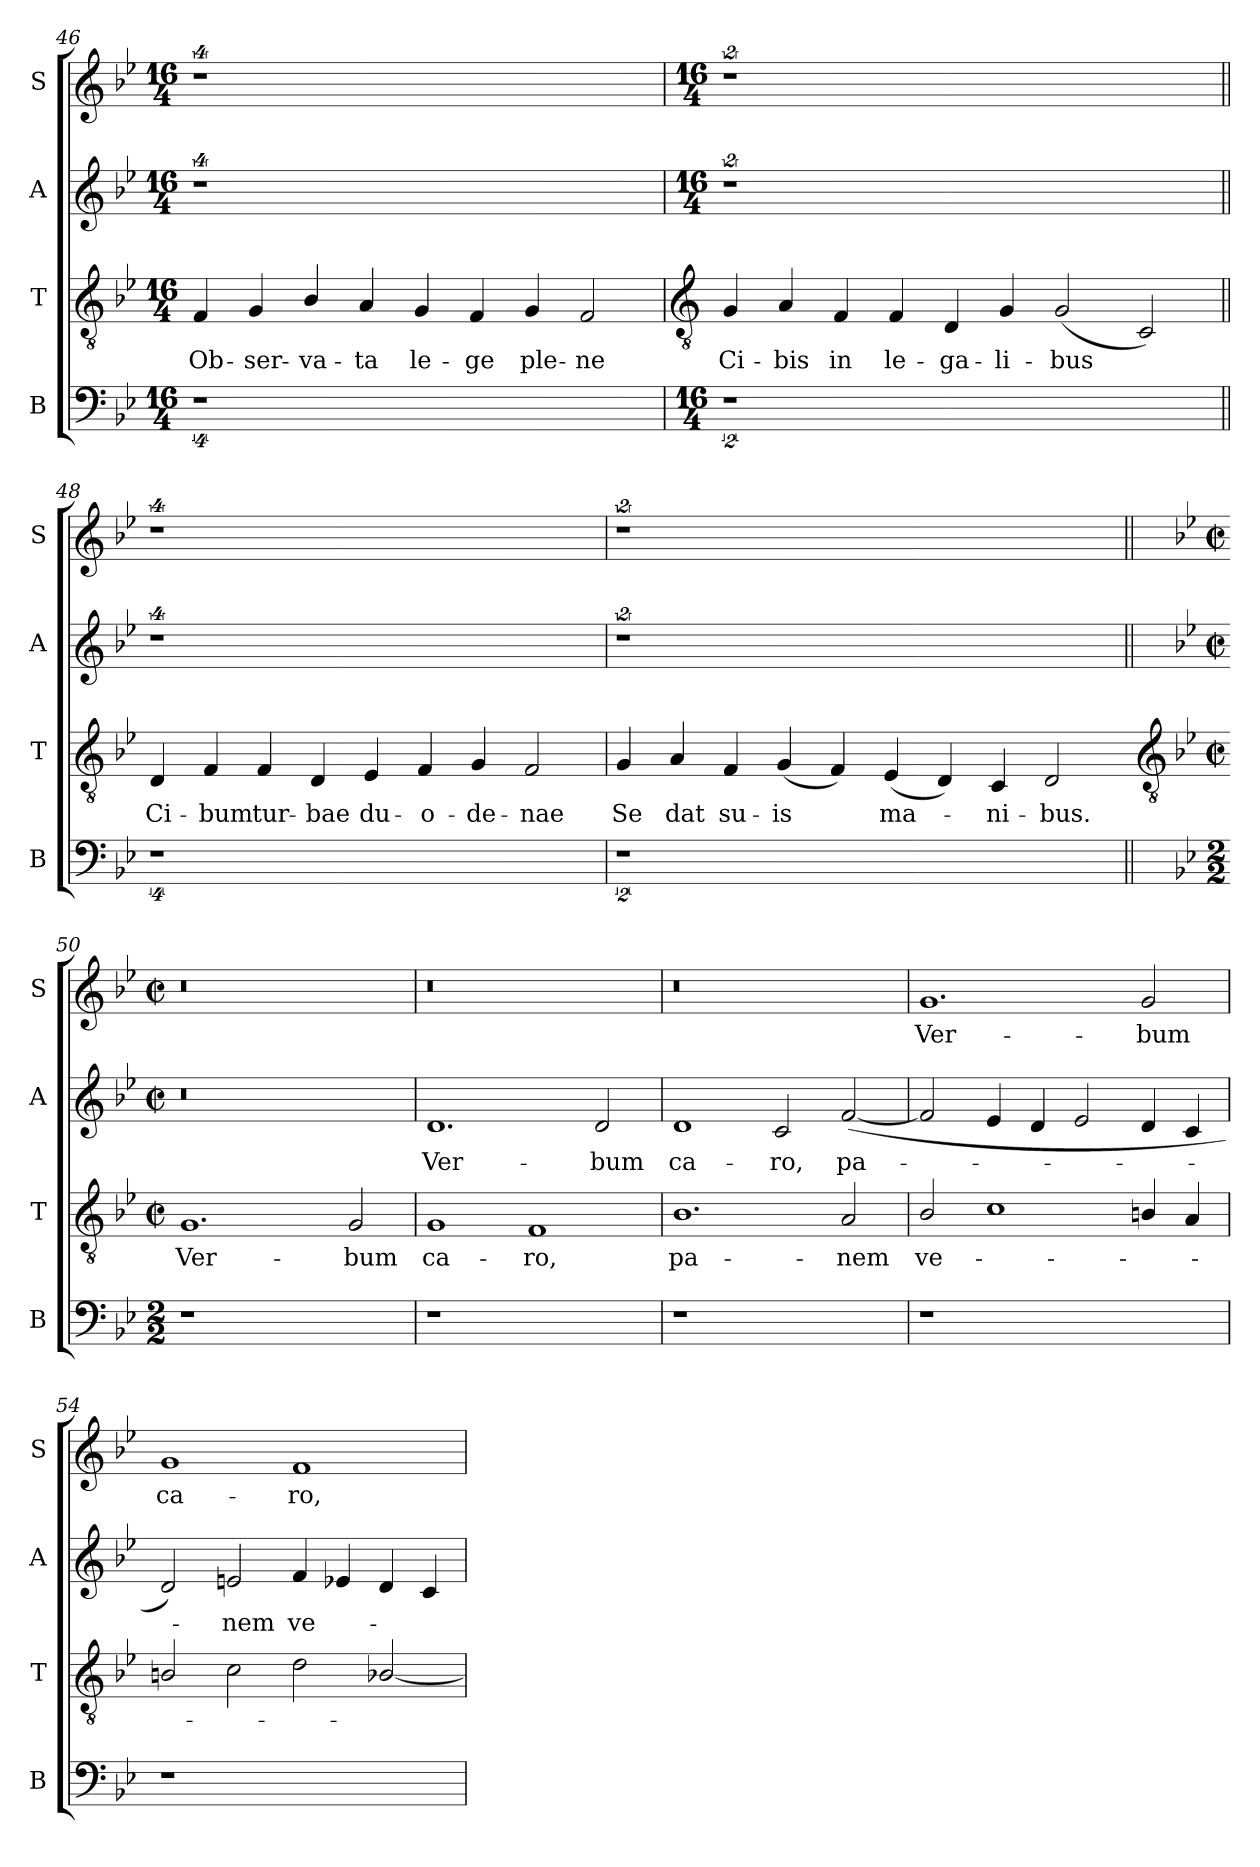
**kern	**kern	**text	**kern	**text	**kern	**text
*part4	*part3	*part3	*part2	*part2	*part1	*part1
*staff4	*staff3	*staff3	*staff2	*staff2	*staff1	*staff1
*I"B	*I"T	*	*I"A	*	*I"S	*
*I'B	*I'T	*	*I'A	*	*I'S	*
*clefF4	*clefGv2	*	*clefG2	*	*clefG2	*
*k[b-e-]	*k[b-e-]	*	*k[b-e-]	*	*k[b-e-]	*
*B-:	*B-:	*	*B-:	*	*B-:	*
*M16/4	*M16/4	*	*M16/4	*	*M16/4	*
=46	=46	=46	=46	=46	=46	=46
!	!	!LO:LY:b	!	!	!	!
4%9r	4F	Ob-	4%9r	.	4%9r	.
!	!	!LO:LY:b	!	!	!	!
.	4G	-ser-	.	.	.	.
!	!	!LO:LY:b	!	!	!	!
.	4B-/	-va-	.	.	.	.
!	!	!LO:LY:b	!	!	!	!
.	4A	-ta	.	.	.	.
!	!	!LO:LY:b	!	!	!	!
.	4G	le-	.	.	.	.
!	!	!LO:LY:b	!	!	!	!
.	4F	-ge	.	.	.	.
!	!	!LO:LY:b	!	!	!	!
.	4G	ple-	.	.	.	.
!	!	!LO:LY:b	!	!	!	!
.	2F	-ne	.	.	.	.
!!LO:LB:g=z
=47	=47	=47	=47	=47	=47	=47
*	*clefGv2	*	*	*	*	*
*M16/4	*	*	*M16/4	*	*M16/4	*
!	!	!LO:LY:b	!	!	!	!
2%5r	4G	Ci-	2%5r	.	2%5r	.
!	!	!LO:LY:b	!	!	!	!
.	4A	-bis	.	.	.	.
!	!	!LO:LY:b	!	!	!	!
.	4F	in	.	.	.	.
!	!	!LO:LY:b	!	!	!	!
.	4F	le-	.	.	.	.
!	!	!LO:LY:b	!	!	!	!
.	4D	-ga-	.	.	.	.
!	!	!LO:LY:b	!	!	!	!
.	4G	-li-	.	.	.	.
!	!	!LO:LY:b	!	!	!	!
.	(<2G	-bus	.	.	.	.
.	2C)	.	.	.	.	.
=48||	=48||	=48||	=48||	=48||	=48||	=48||
!	!	!LO:LY:b	!	!	!	!
4%9r	4D	Ci-	4%9r	.	4%9r	.
!	!	!LO:LY:b	!	!	!	!
.	4F	-bum	.	.	.	.
!	!	!LO:LY:b	!	!	!	!
.	4F	tur-	.	.	.	.
!	!	!LO:LY:b	!	!	!	!
.	4D	-bae	.	.	.	.
!	!	!LO:LY:b	!	!	!	!
.	4E-	du-	.	.	.	.
!	!	!LO:LY:b	!	!	!	!
.	4F	-o-	.	.	.	.
!	!	!LO:LY:b	!	!	!	!
.	4G	-de-	.	.	.	.
!	!	!LO:LY:b	!	!	!	!
.	2F	-nae	.	.	.	.
=49	=49	=49	=49	=49	=49	=49
!	!	!LO:LY:b	!	!	!	!
2%5r	4G	Se	2%5r	.	2%5r	.
!	!	!LO:LY:b	!	!	!	!
.	4A	dat	.	.	.	.
!	!	!LO:LY:b	!	!	!	!
.	4F	su-	.	.	.	.
!	!	!LO:LY:b	!	!	!	!
.	(<4G	-is	.	.	.	.
.	4F)	.	.	.	.	.
!	!	!LO:LY:b	!	!	!	!
.	(<4E-	ma-	.	.	.	.
.	4D)	.	.	.	.	.
!	!	!LO:LY:b	!	!	!	!
.	4C	ni-	.	.	.	.
!	!	!LO:LY:b	!	!	!	!
.	2D	-bus.	.	.	.	.
!!LO:LB:g=z
=50||	=50-	=50||	=50||	=50||	=50||	=50||
*	*clefGv2	*	*	*	*	*
*	*	*	*k[b-e-]	*	*k[b-e-]	*
*	*	*	*B-:	*	*B-:	*
*M2/2	*M4/2	*	*M4/2	*	*M4/2	*
*	*met(c|)	*	*met(c|)	*	*met(c|)	*
!	!	!LO:LY:b	!	!	!	!
1r	1.G	Ver-	0r	.	0r	.
1ryy	.	.	.	.	.	.
!	!	!LO:LY:b	!	!	!	!
.	2G	-bum	.	.	.	.
=51	=51	=51	=51	=51	=51	=51
!	!	!LO:LY:b	!	!LO:LY:b	!	!
1r	1G	ca-	1.d	Ver-	0r	.
!	!	!LO:LY:b	!	!	!	!
1ryy	1F	-ro,	.	.	.	.
!	!	!	!	!LO:LY:b	!	!
.	.	.	2d	-bum	.	.
=52	=52	=52	=52	=52	=52	=52
!	!	!LO:LY:b	!	!LO:LY:b	!	!
1r	1.B-	pa-	1d	ca-	0r	.
!	!	!	!	!LO:LY:b	!	!
1ryy	.	.	2c	-ro,	.	.
!	!	!LO:LY:b	!	!LO:LY:b	!	!
.	2A	-nem	(<[2f	pa-	.	.
=53	=53	=53	=53	=53	=53	=53
!	!	!LO:LY:b	!	!	!	!LO:LY:b
1r	2B-/	ve-	2f]	.	1.g	Ver-
.	1c/	.	4e-	.	.	.
.	.	.	4d	.	.	.
1ryy	.	.	2e-	.	.	.
!	!	!	!	!	!	!LO:LY:b
.	4Bn/	.	4d	.	2g	-bum
.	4A	.	4c	.	.	.
=54	=54	=54	=54	=54	=54	=54
!	!	!	!	!	!	!LO:LY:b
1r	2Bn/	.	2d)	.	1g	ca-
!	!	!	!	!LO:LY:b	!	!
.	2c\	.	2en	nem	.	.
!	!	!	!	!LO:LY:b	!	!LO:LY:b
1ryy	2d\	.	4f	ve-	1f	-ro,
.	.	.	4e-	.	.	.
.	[2B-X/	.	4d	.	.	.
.	.	.	4c	.	.	.
=	=	=	=	=	=	=
*-	*-	*-	*-	*-	*-	*-
